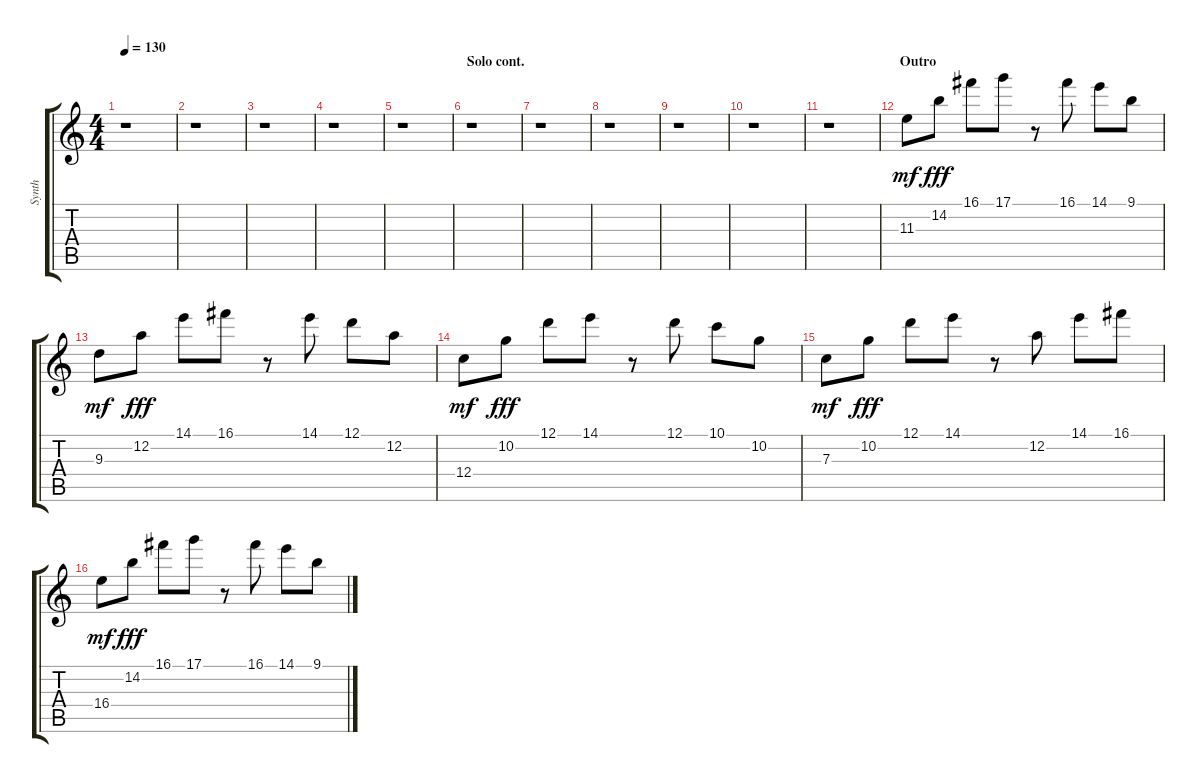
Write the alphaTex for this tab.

\track ("Synth" "Synth") {instrument electricguitarclean}
\staff {score tabs}
\tuning (D4 A3 F3 C3 G2 C2) {hide}
\ts (4 4)
\tempo 130
\clef g2
\ks aminor
r.1{dy fff} |
r.1 |
r.1 |
r.1 |
r.1 |
\section ("" "Solo cont.")
r.1 |
r.1 |
r.1 |
r.1 |
r.1 |
r.1 |
\section ("" "Outro")
11.3.8{dy mf} 14.2.8{dy fff} 16.1.8 17.1.8 r.8 16.1.8 14.1.8 9.1.8 |
9.3.8{dy mf} 12.2.8{dy fff} 14.1.8 16.1.8 r.8 14.1.8 12.1.8 12.2.8 |
12.4.8{dy mf} 10.2.8{dy fff} 12.1.8 14.1.8 r.8 12.1.8 10.1.8 10.2.8 |
7.3.8{dy mf} 10.2.8{dy fff} 12.1.8 14.1.8 r.8 12.2.8 14.1.8 16.1.8 |
16.4.8{dy mf} 14.2.8{dy fff} 16.1.8 17.1.8 r.8 16.1.8 14.1.8 9.1.8
